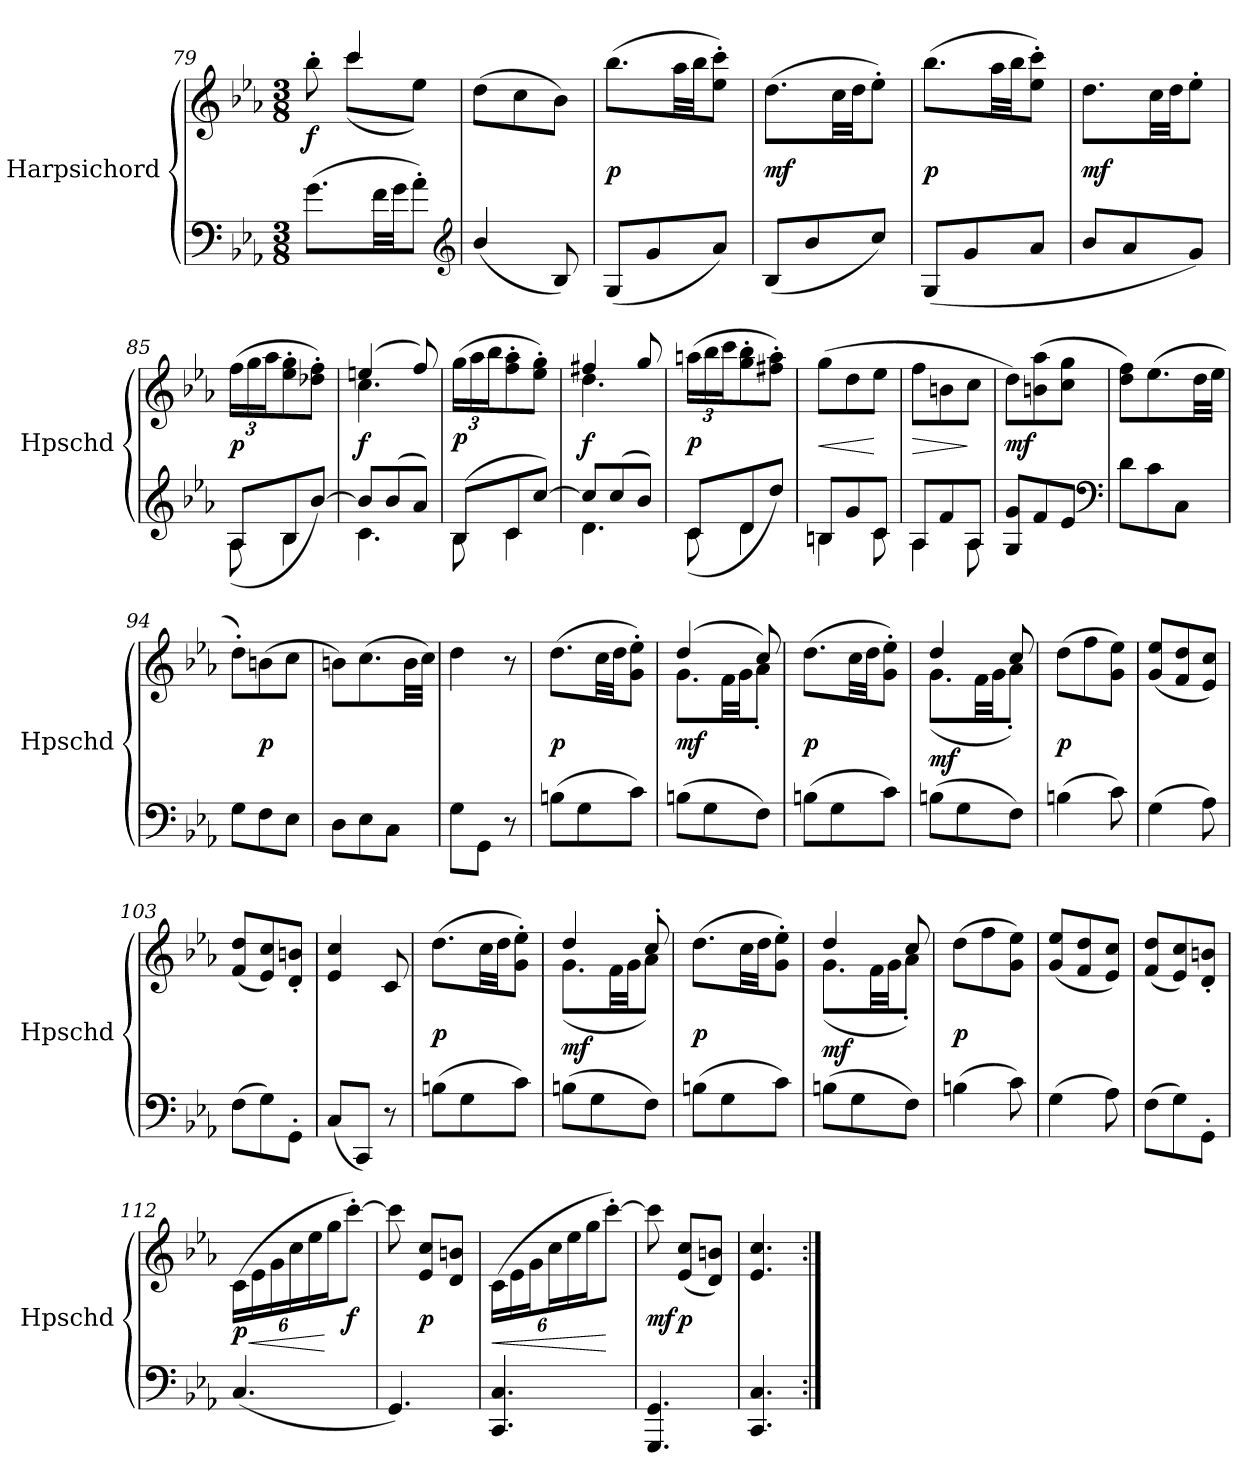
**kern	**kern	**dynam
*part1	*part1	*part1
*staff2	*staff1	*staff1/2
*I"Harpsichord	*	*
*I'Hpschd	*	*
*clefF4	*clefG2	*
*k[b-e-a-]	*k[b-e-a-]	*
*M3/8	*M3/8	*
=79	=79	=79
*	*^	*
(8.g\L	8bb-'\	8ryy	f
.	4ccc/	(8ccc\L	.
32f\LL	.	.	.
32g\JJ	.	.	.
8a-'\J)	.	8ee-\J)	.
*	*v	*v	*
*clefG2	*	*
=80	=80	=80
(4b-/	(8dd\L	.
.	8cc\	.
8B-/)	8b-\J)	.
=81	=81	=81
(8G/L	(8.bb-\L	p
8g/	.	.
.	32aa-\LL	.
.	32bb-\JJ	.
8a-/J)	8ee-'\ 8ccc'\J)	.
=82	=82	=82
(8B-/L	(8.dd\L	mf
8b-/	.	.
.	32cc\LL	.
.	32dd\JJ	.
8cc/J)	8ee-'\J)	.
=83	=83	=83
(8G/L	(8.bb-\L	p
8g/	.	.
.	32aa-\LL	.
.	32bb-\JJ	.
8a-/J	8ee-'\ 8ccc'\J)	.
=84	=84	=84
8b-/L	8.dd\L	mf
8a-/	.	.
.	32cc\LL	.
.	32dd\JJ	.
8g/J)	8ee-'\J	.
=85	=85	=85
*^	*	*
8A-/L	(8A-\	(24ff\LL	p
.	.	24gg\	.
.	.	24aa-\J	.
8B-/	4B-\	8ee-'\ 8gg'\	.
[8b-/J)	.	8dd-X'\ 8ff'\J)	.
=86	=86	=86	=86
*	*	*^	*
8b-/L]	4.c\	(4een/	4.cc\	f
(8b-/	.	.	.	.
8a-/J)	.	8ff/)	.	.
*	*	*v	*v	*
=87	=87	=87	=87
(8B-/L	8B-\	(24gg\LL	p
.	.	24aa-\	.
.	.	24bb-\J	.
8c/	4c\	8ff'\ 8aa-'\	.
[8cc/J)	.	8ee-'\ 8gg'\J)	.
=88	=88	=88	=88
*	*	*^	*
8cc/L]	4.d\	4ff#X/	4.dd\	f
(8cc/	.	.	.	.
8b-/J)	.	8gg/	.	.
*	*	*v	*v	*
=89	=89	=89	=89
8c/L	(8c\	(24aan\LL	p
.	.	24bb-\	.
.	.	24ccc\J	.
8d/	4d\	8gg'\ 8bb-'\	.
8dd/J)	.	8ff#X'\ 8aa'\J)	.
=90	=90	=90	=90
8Bn/L	4Bn\	(8gg\L	<
8g/	.	8dd\	.
8c/J	8c\	8ee-\J	[
=91	=91	=91	=91
8A-/L	4A-\	8ff\L	>
8f/	.	8bn\	.
8A-/J	8A-\	8cc\J	]
*v	*v	*	*
=92	=92	=92
8G/ 8g/L	8dd\L)	mf
8f/	(8bn\ 8aa-\	.
8e-/J	8cc\ 8gg\J	.
*clefF4	*	*
=93	=93	=93
8d\L	8dd\ 8ff\L)	.
8c\	(8.ee-\	.
8C\J	.	.
.	32dd\LL	.
.	32ee-\JJJ	.
=94	=94	=94
8G\L	8dd'\L)	.
8F\	(8bn\	p
8E-\J	8cc\J	.
=95	=95	=95
8D\L	8bn\L)	.
8E-\	(8.cc\	.
8C\J	.	.
.	32b\LL	.
.	32cc\JJJ)	.
=96	=96	=96
8G\L	4dd\	.
8GG\J	.	.
8r	8r	.
=97	=97	=97
(8Bn\L	(8.dd\L	p
8G\	.	.
.	32cc\LL	.
.	32dd\JJ	.
8c\J)	8g'\ 8ee-'\J)	.
=98	=98	=98
*	*^	*
(8Bn\L	(4dd/	8.g\L	mf
8G\	.	.	.
.	.	32f\LL	.
.	.	32g\JJ	.
8F\J)	8cc/)	8a-'\J	.
*	*v	*v	*
=99	=99	=99
(8Bn\L	(8.dd\L	p
8G\	.	.
.	32cc\LL	.
.	32dd\JJ	.
8c\J)	8g'\ 8ee-'\J)	.
=100	=100	=100
*	*^	*
(8Bn\L	4dd/	(8.g\L	mf
8G\	.	.	.
.	.	32f\LL	.
.	.	32g\JJ	.
8F\J)	8cc/	8a-'\J)	.
*	*v	*v	*
=101	=101	=101
(4Bn\	(8dd\L	p
.	8ff\	.
8c\)	8g\ 8ee-\J)	.
=102	=102	=102
(4G\	(8g/ 8ee-/L	.
.	8f/ 8dd/	.
8A-\)	8e-/ 8cc/J)	.
=103	=103	=103
(8F\L	(8f/ 8dd/L	.
8G\)	8e-/ 8cc/)	.
8GG'\J	8d'/ 8bn'/J	.
=104	=104	=104
(8C/L	4e-/ 4cc/	.
8CC/J)	.	.
8r	8c/	.
=105	=105	=105
(8Bn\L	(8.dd\L	p
8G\	.	.
.	32cc\LL	.
.	32dd\JJ	.
8c\J)	8g'\ 8ee-'\J)	.
=106	=106	=106
*	*^	*
(8Bn\L	4dd/	(8.g\L	mf
8G\	.	.	.
.	.	32f\LL	.
.	.	32g\JJ	.
8F\J)	8cc'/	8a-\J)	.
*	*v	*v	*
=107	=107	=107
(8Bn\L	(8.dd\L	p
8G\	.	.
.	32cc\LL	.
.	32dd\JJ	.
8c\J)	8g'\ 8ee-'\J)	.
=108	=108	=108
*	*^	*
(8Bn\L	4dd/	(8.g\L	mf
8G\	.	.	.
.	.	32f\LL	.
.	.	32g\JJ	.
8F\J)	8cc/	8a-'\J)	.
*	*v	*v	*
=109	=109	=109
(4Bn\	(8dd\L	p
.	8ff\	.
8c\)	8g\ 8ee-\J)	.
=110	=110	=110
(4G\	(8g/ 8ee-/L	.
.	8f/ 8dd/	.
8A-\)	8e-/ 8cc/J)	.
=111	=111	=111
(8F\L	(8f/ 8dd/L	.
8G\)	8e-/ 8cc/)	.
8GG'\J	8d'/ 8bn'/J	.
=112	=112	=112
(4.C/	(24c\LL	p
.	24e-\	<
.	24g\	.
.	24cc\	.
.	24ee-\	.
.	24gg\J	[
.	[8ccc'\J)	f
=113	=113	=113
4.GG/)	8ccc\]	.
.	8e-/ 8cc/L	p
.	8d/ 8bn/J	.
=114	=114	=114
4.CC/ 4.C/	(24c\LL	<
.	24e-\	.
.	24g\J	.
.	24cc\L	.
.	24ee-\	.
.	24gg\J	.
.	[8ccc'\J)	[
=115	=115	=115
4.GGG/ 4.GG/	8ccc\]	mf
.	(8e-/ 8cc/L	p
.	8d/ 8bn/J)	.
=116	=116	=116
4.CC/ 4.C/	4.e-/ 4.cc/	.
=:|!	=:|!	=:|!
*-	*-	*-
